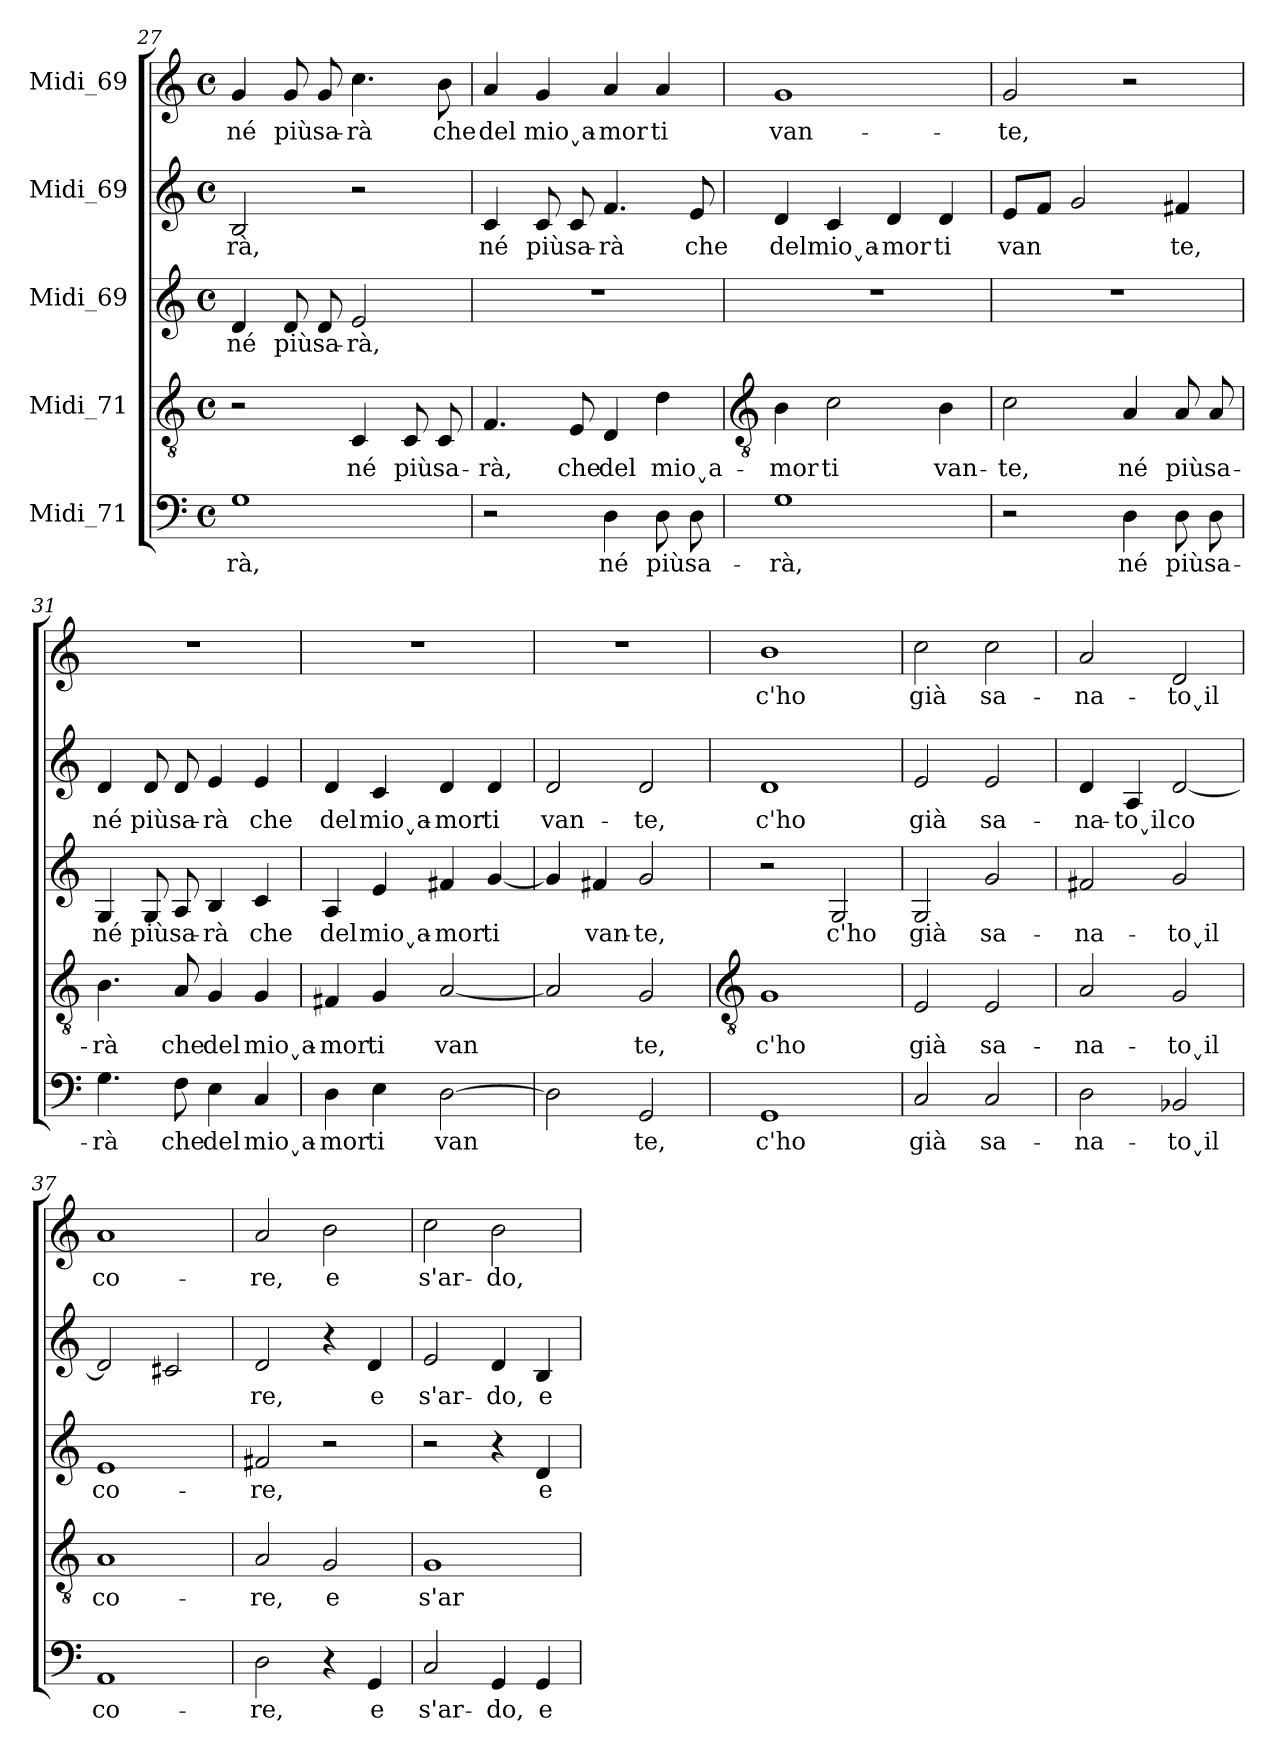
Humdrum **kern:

**kern	**text	**kern	**text	**kern	**text	**kern	**text	**kern	**text
*part5	*part5	*part4	*part4	*part3	*part3	*part2	*part2	*part1	*part1
*staff5	*staff5	*staff4	*staff4	*staff3	*staff3	*staff2	*staff2	*staff1	*staff1
*I"Midi_71	*	*I"Midi_71	*	*I"Midi_69	*	*I"Midi_69	*	*I"Midi_69	*
*clefF4	*	*clefGv2	*	*clefG2	*	*clefG2	*	*clefG2	*
*k[]	*	*k[]	*	*k[]	*	*k[]	*	*k[]	*
*C:	*	*C:	*	*C:	*	*C:	*	*C:	*
*M4/4	*	*M4/4	*	*M4/4	*	*M4/4	*	*M4/4	*
*met(c)	*	*met(c)	*	*met(c)	*	*met(c)	*	*met(c)	*
=27	=27	=27	=27	=27	=27	=27	=27	=27	=27
!	!LO:LY:b	!	!	!	!LO:LY:b	!	!LO:LY:b	!	!LO:LY:b
1G	-rà,	2r	.	4d	né	2B	-rà,	4g	né
!	!	!	!	!	!LO:LY:b	!	!	!	!LO:LY:b
.	.	.	.	8d	più	.	.	8g	più
!	!	!	!	!	!LO:LY:b	!	!	!	!LO:LY:b
.	.	.	.	8d	sa-	.	.	8g	sa-
!	!	!	!LO:LY:b	!	!LO:LY:b	!	!	!	!LO:LY:b
.	.	4C	né	2e	-rà,	2r	.	4.cc	-rà
!	!	!	!LO:LY:b	!	!	!	!	!	!
.	.	8C	più	.	.	.	.	.	.
!	!	!	!LO:LY:b	!	!	!	!	!	!LO:LY:b
.	.	8C	sa-	.	.	.	.	8b	che
=28	=28	=28	=28	=28	=28	=28	=28	=28	=28
!	!	!	!LO:LY:b	!	!	!	!LO:LY:b	!	!LO:LY:b
2r	.	4.F	-rà,	1r	.	4c	né	4a	del
!	!	!	!	!	!	!	!LO:LY:b	!	!LO:LY:b
.	.	.	.	.	.	8c	più	4g	mioˬa-
!	!	!	!LO:LY:b	!	!	!	!LO:LY:b	!	!
.	.	8E	che	.	.	8c	sa-	.	.
!	!LO:LY:b	!	!LO:LY:b	!	!	!	!LO:LY:b	!	!LO:LY:b
4D	né	4D	del	.	.	4.f	-rà	4a	-mor
!	!LO:LY:b	!	!LO:LY:b	!	!	!	!	!	!LO:LY:b
8D	più	4d	mioˬa-	.	.	.	.	4a	ti
!	!LO:LY:b	!	!	!	!	!	!LO:LY:b	!	!
8D	sa-	.	.	.	.	8e	che	.	.
!!LO:LB:g=z
=29	=29	=29	=29	=29	=29	=29	=29	=29	=29
*	*	*clefGv2	*	*	*	*	*	*	*
!	!LO:LY:b	!	!LO:LY:b	!	!	!	!LO:LY:b	!	!LO:LY:b
1G	-rà,	4B	-mor	1r	.	4d	del	1g	van-
!	!	!	!LO:LY:b	!	!	!	!LO:LY:b	!	!
.	.	2c	ti	.	.	4c	mioˬa-	.	.
!	!	!	!	!	!	!	!LO:LY:b	!	!
.	.	.	.	.	.	4d	-mor	.	.
!	!	!	!LO:LY:b	!	!	!	!LO:LY:b	!	!
.	.	4B	van-	.	.	4d	ti	.	.
=30	=30	=30	=30	=30	=30	=30	=30	=30	=30
!	!	!	!LO:LY:b	!	!	!	!LO:LY:b	!	!LO:LY:b
2r	.	2c	-te,	1r	.	8eL	van	2g	-te,
.	.	.	.	.	.	8fJ	.	.	.
.	.	.	.	.	.	2g	.	.	.
!	!LO:LY:b	!	!LO:LY:b	!	!	!	!	!	!
4D	né	4A	né	.	.	.	.	2r	.
!	!LO:LY:b	!	!LO:LY:b	!	!	!	!LO:LY:b	!	!
8D	più	8A	più	.	.	4f#X	te,	.	.
!	!LO:LY:b	!	!LO:LY:b	!	!	!	!	!	!
8D	sa-	8A	sa-	.	.	.	.	.	.
=31	=31	=31	=31	=31	=31	=31	=31	=31	=31
!	!LO:LY:b	!	!LO:LY:b	!	!LO:LY:b	!	!LO:LY:b	!	!
4.G	-rà	4.B	-rà	4G	né	4d	né	1r	.
!	!	!	!	!	!LO:LY:b	!	!LO:LY:b	!	!
.	.	.	.	8G	più	8d	più	.	.
!	!LO:LY:b	!	!LO:LY:b	!	!LO:LY:b	!	!LO:LY:b	!	!
8F	che	8A	che	8A	sa-	8d	sa-	.	.
!	!LO:LY:b	!	!LO:LY:b	!	!LO:LY:b	!	!LO:LY:b	!	!
4E	del	4G	del	4B	-rà	4e	-rà	.	.
!	!LO:LY:b	!	!LO:LY:b	!	!LO:LY:b	!	!LO:LY:b	!	!
4C	mioˬa-	4G	mioˬa-	4c	che	4e	che	.	.
=32	=32	=32	=32	=32	=32	=32	=32	=32	=32
!	!LO:LY:b	!	!LO:LY:b	!	!LO:LY:b	!	!LO:LY:b	!	!
4D	-mor	4F#X	-mor	4A	del	4d	del	1r	.
!	!LO:LY:b	!	!LO:LY:b	!	!LO:LY:b	!	!LO:LY:b	!	!
4E	ti	4G	ti	4e	mioˬa-	4c	mioˬa-	.	.
!	!LO:LY:b	!	!LO:LY:b	!	!LO:LY:b	!	!LO:LY:b	!	!
[2D	van	[2A	van	4f#X	-mor	4d	-mor	.	.
!	!	!	!	!	!LO:LY:b	!	!LO:LY:b	!	!
.	.	.	.	[4g	ti	4d	ti	.	.
=33	=33	=33	=33	=33	=33	=33	=33	=33	=33
!	!	!	!	!	!	!	!LO:LY:b	!	!
2D]	.	2A]	.	4g]	.	2d	van-	1r	.
!	!	!	!	!	!LO:LY:b	!	!	!	!
.	.	.	.	4f#X	van-	.	.	.	.
!	!LO:LY:b	!	!LO:LY:b	!	!LO:LY:b	!	!LO:LY:b	!	!
2GG	te,	2G	te,	2g	-te,	2d	-te,	.	.
!!LO:LB:g=z
=34	=34	=34	=34	=34	=34	=34	=34	=34	=34
*	*	*clefGv2	*	*	*	*	*	*	*
!	!LO:LY:b	!	!LO:LY:b	!	!	!	!LO:LY:b	!	!LO:LY:b
1GG	c'ho	1G	c'ho	2r	.	1d	c'ho	1b	c'ho
!	!	!	!	!	!LO:LY:b	!	!	!	!
.	.	.	.	2G	c'ho	.	.	.	.
=35	=35	=35	=35	=35	=35	=35	=35	=35	=35
!	!LO:LY:b	!	!LO:LY:b	!	!LO:LY:b	!	!LO:LY:b	!	!LO:LY:b
2C	già	2E	già	2G	già	2e	già	2cc	già
!	!LO:LY:b	!	!LO:LY:b	!	!LO:LY:b	!	!LO:LY:b	!	!LO:LY:b
2C	sa-	2E	sa-	2g	sa-	2e	sa-	2cc	sa-
=36	=36	=36	=36	=36	=36	=36	=36	=36	=36
!	!LO:LY:b	!	!LO:LY:b	!	!LO:LY:b	!	!LO:LY:b	!	!LO:LY:b
2D	-na-	2A	-na-	2f#X	-na-	4d	-na-	2a	-na-
!	!	!	!	!	!	!	!LO:LY:b	!	!
.	.	.	.	.	.	4A	-toˬil	.	.
!	!LO:LY:b	!	!LO:LY:b	!	!LO:LY:b	!	!LO:LY:b	!	!LO:LY:b
2BB-X	-toˬil	2G	-toˬil	2g	-toˬil	[2d	co	2d	-toˬil
=37	=37	=37	=37	=37	=37	=37	=37	=37	=37
!	!LO:LY:b	!	!LO:LY:b	!	!LO:LY:b	!	!	!	!LO:LY:b
1AA	co-	1A	co-	1e	co-	2d]	.	1a	co-
.	.	.	.	.	.	2c#	.	.	.
=38	=38	=38	=38	=38	=38	=38	=38	=38	=38
!	!LO:LY:b	!	!LO:LY:b	!	!LO:LY:b	!	!LO:LY:b	!	!LO:LY:b
2D	-re,	2A	-re,	2f#X	-re,	2d	re,	2a	-re,
!	!	!	!LO:LY:b	!	!	!	!	!	!LO:LY:b
4r	.	2G	e	2r	.	4r	.	2b	e
!	!LO:LY:b	!	!	!	!	!	!LO:LY:b	!	!
4GG	e	.	.	.	.	4d	e	.	.
=39	=39	=39	=39	=39	=39	=39	=39	=39	=39
!	!LO:LY:b	!	!LO:LY:b	!	!	!	!LO:LY:b	!	!LO:LY:b
2C	s'ar-	1G	s'ar-	2r	.	2e	s'ar-	2cc	s'ar-
!	!LO:LY:b	!	!	!	!	!	!LO:LY:b	!	!LO:LY:b
4GG	-do,	.	.	4r	.	4d	-do,	2b	-do,
!	!LO:LY:b	!	!	!	!LO:LY:b	!	!LO:LY:b	!	!
4GG	e	.	.	4d	e	4B	e	.	.
=	=	=	=	=	=	=	=	=	=
*-	*-	*-	*-	*-	*-	*-	*-	*-	*-
